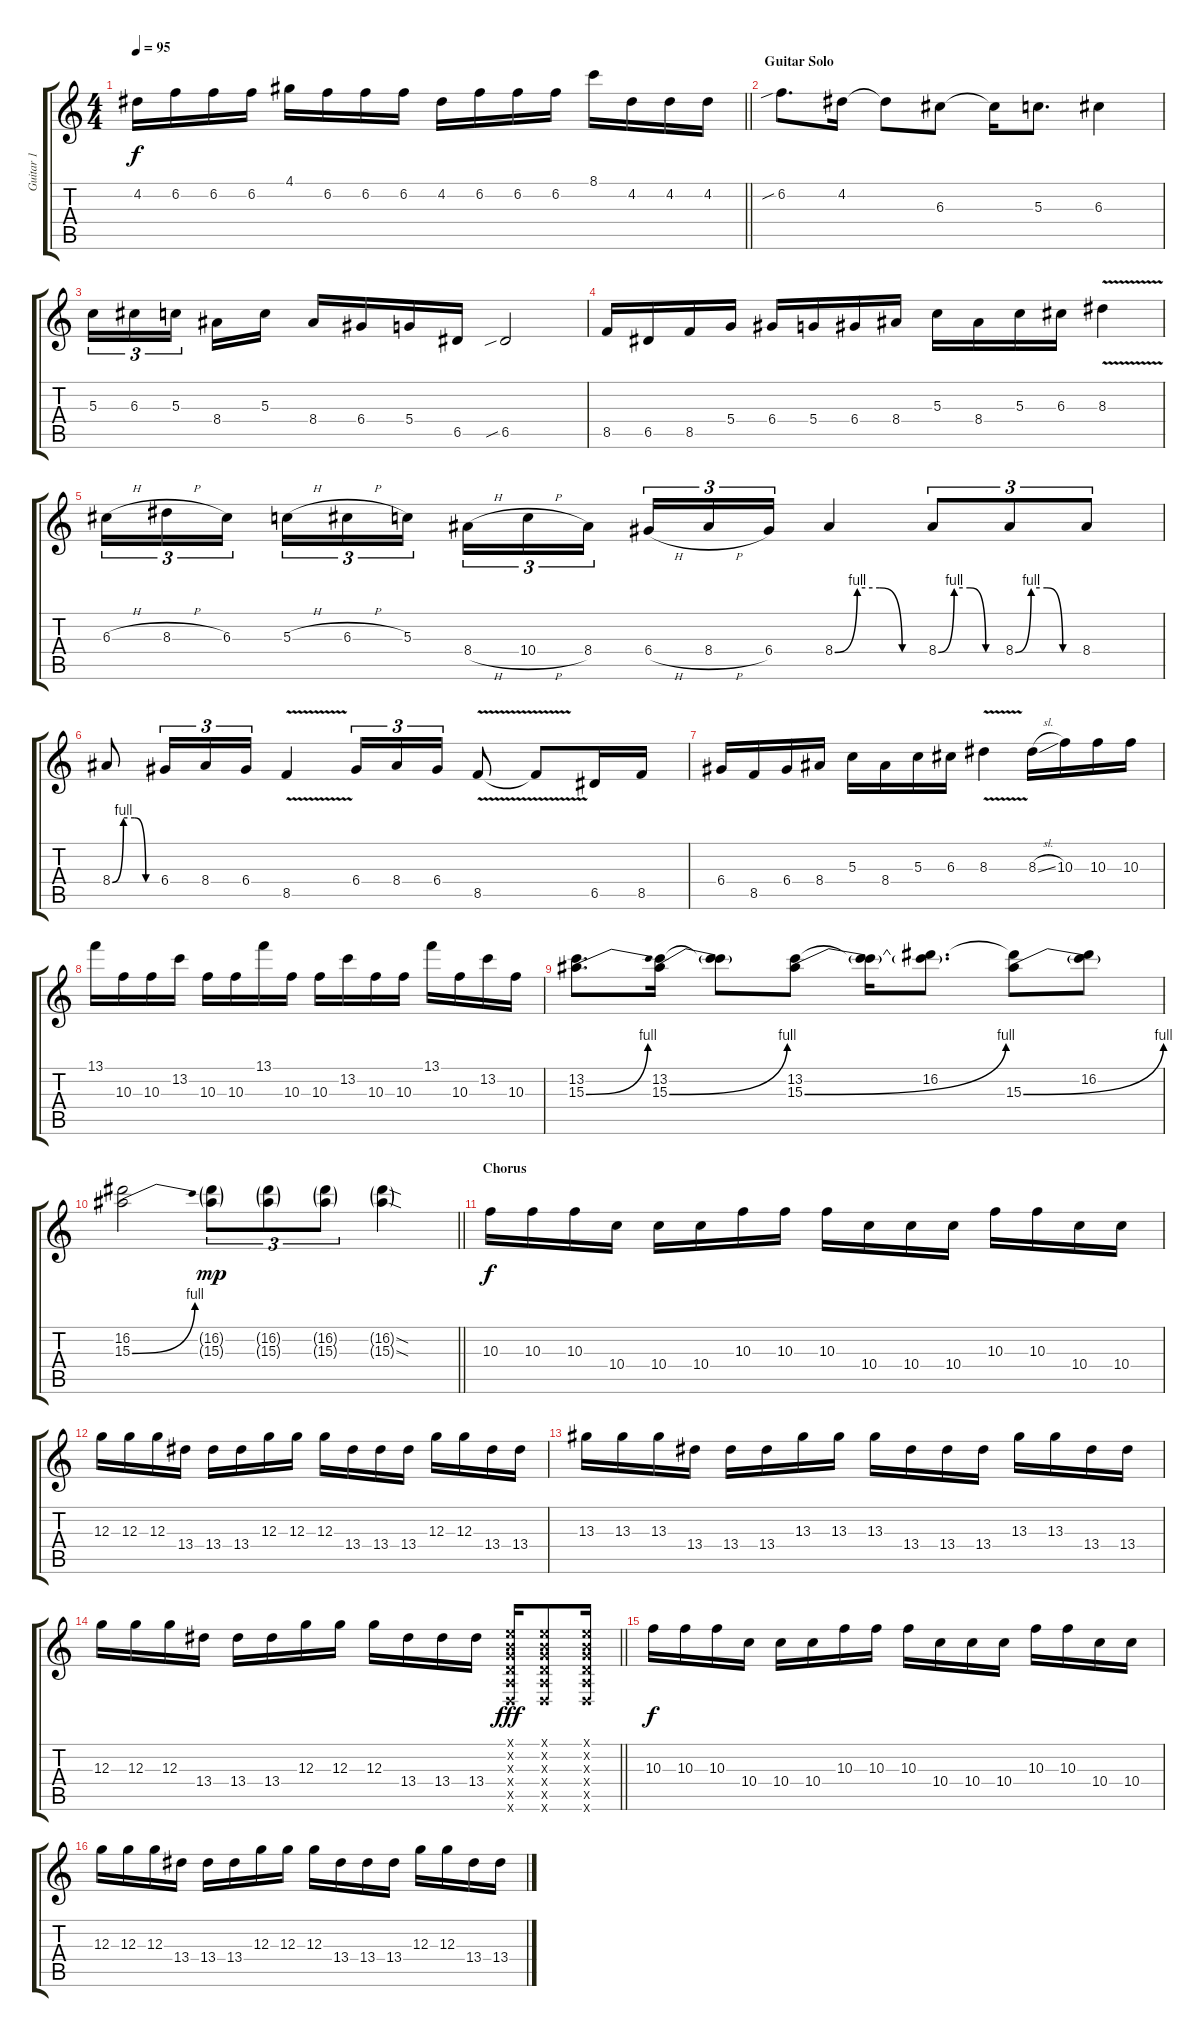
\track ("Guitar 1" "Guitar 1") {instrument electricguitarclean}
\staff {score tabs}
\tuning (E4 B3 G3 D3 A2 D2) {hide}
\ts (4 4)
\tempo 95
\clef g2
\barLineRight lightlight
\ks c
4.2.16{dy f} 6.2.16 6.2.16 6.2.16 4.1.16 6.2.16 6.2.16 6.2.16 4.2.16 6.2.16 6.2.16 6.2.16 8.1.16 4.2.16 4.2.16 4.2.16 |
\section ("" "Guitar Solo")
6.2{sib}.8{d volume 16} 4.2.16 4.2{t}.8 6.3.8 6.3{t}.16 5.3.8{d} 6.3.4 |
5.3.16{tu (3 2)} 6.3.16{tu (3 2)} 5.3.16{tu (3 2) beam splitsecondary} 8.4.16 5.3.16 8.4.16 6.4.16 5.4.16 6.5.16 6.5{sib}.2 |
8.5.16 6.5.16 8.5.16 5.4.16 6.4.16 5.4.16 6.4.16 8.4.16 5.3.16 8.4.16 5.3.16 6.3.16 8.3{v}.4 |
6.3{h}.16{tu (3 2)} 8.3{h}.16{tu (3 2)} 6.3.16{tu (3 2) beam splitsecondary} 5.3{h}.16{tu (3 2)} 6.3{h}.16{tu (3 2)} 5.3.16{tu (3 2)} 8.4{h}.16{tu (3 2)} 10.4{h}.16{tu (3 2)} 8.4.16{tu (3 2) beam splitsecondary} 6.4{h}.16{tu (3 2)} 8.4{h}.16{tu (3 2)} 6.4.16{tu (3 2)} 8.4{be (custom 0 0 15 4 30 4 45 0 60 0)}.4 8.4{be (custom 0 0 15 4 30 4 45 0 60 0)}.8{tu (3 2)} 8.4{be (custom 0 0 15 4 30 4 45 0 60 0)}.8{tu (3 2)} 8.4.8{tu (3 2)} |
8.4{be (custom 0 0 15 4 30 4 45 0 60 0)}.8 6.4.16{tu (3 2)} 8.4.16{tu (3 2)} 6.4.16{tu (3 2)} 8.5{v}.4 6.4.16{tu (3 2)} 8.4.16{tu (3 2)} 6.4.16{tu (3 2)} 8.5{v}.8 8.5{t}.8 6.5.16 8.5.16 |
6.4.16 8.5.16 6.4.16 8.4.16 5.3.16 8.4.16 5.3.16 6.3.16 8.3{v}.4 8.3{sl}.16 10.3.16 10.3.16 10.3.16 |
13.1.16 10.3.16 10.3.16 13.2.16 10.3.16 10.3.16 13.1.16 10.3.16 10.3.16 13.2.16 10.3.16 10.3.16 13.1.16 10.3.16 13.2.16 10.3.16 |
(13.2 15.3{be (bend 0 0 60 4)}).8{d} (13.2 15.3{be (bend 0 0 60 4)}).16 (13.2{t} 15.3{t}).8 (13.2 15.3{be (bend 0 0 60 4)}).8 (13.2{t} 15.3{t}).16 (16.2 15.3{t}).8{d} (16.2{t} 15.3{be (bend 0 0 60 4)}).8 (16.2 15.3{t}).8 |
\barLineRight lightlight
(16.2 15.3{be (bend 0 0 60 4)}).2 (16.2{g} 15.3{g}).8{tu (3 2) dy mp} (16.2{g} 15.3{g}).8{tu (3 2)} (16.2{g} 15.3{g}).8{tu (3 2)} (16.2{sod g} 15.3{sod g}).4 |
\section ("" "Chorus")
10.3.16{dy f volume 13 balance 2} 10.3.16 10.3.16 10.4.16 10.4.16 10.4.16 10.3.16 10.3.16 10.3.16 10.4.16 10.4.16 10.4.16 10.3.16 10.3.16 10.4.16 10.4.16 |
12.3.16 12.3.16 12.3.16 13.4.16 13.4.16 13.4.16 12.3.16 12.3.16 12.3.16 13.4.16 13.4.16 13.4.16 12.3.16 12.3.16 13.4.16 13.4.16 |
13.3.16{balance 6} 13.3.16 13.3.16 13.4.16 13.4.16 13.4.16 13.3.16 13.3.16 13.3.16 13.4.16 13.4.16 13.4.16 13.3.16 13.3.16 13.4.16 13.4.16 |
\barLineRight lightlight
12.3.16 12.3.16 12.3.16 13.4.16 13.4.16 13.4.16 12.3.16 12.3.16 12.3.16 13.4.16 13.4.16 13.4.16 (0.1{x} 0.2{x} 0.3{x} 0.4{x} 0.5{x} 0.6{x}).16{dy fff} (0.1{x} 0.2{x} 0.3{x} 0.4{x} 0.5{x} 0.6{x}).8 (0.1{x} 0.2{x} 0.3{x} 0.4{x} 0.5{x} 0.6{x}).16 |
10.3.16{dy f} 10.3.16 10.3.16 10.4.16 10.4.16 10.4.16 10.3.16 10.3.16 10.3.16 10.4.16 10.4.16 10.4.16 10.3.16 10.3.16 10.4.16 10.4.16 |
12.3.16 12.3.16 12.3.16 13.4.16 13.4.16 13.4.16 12.3.16 12.3.16 12.3.16 13.4.16 13.4.16 13.4.16 12.3.16 12.3.16 13.4.16 13.4.16
